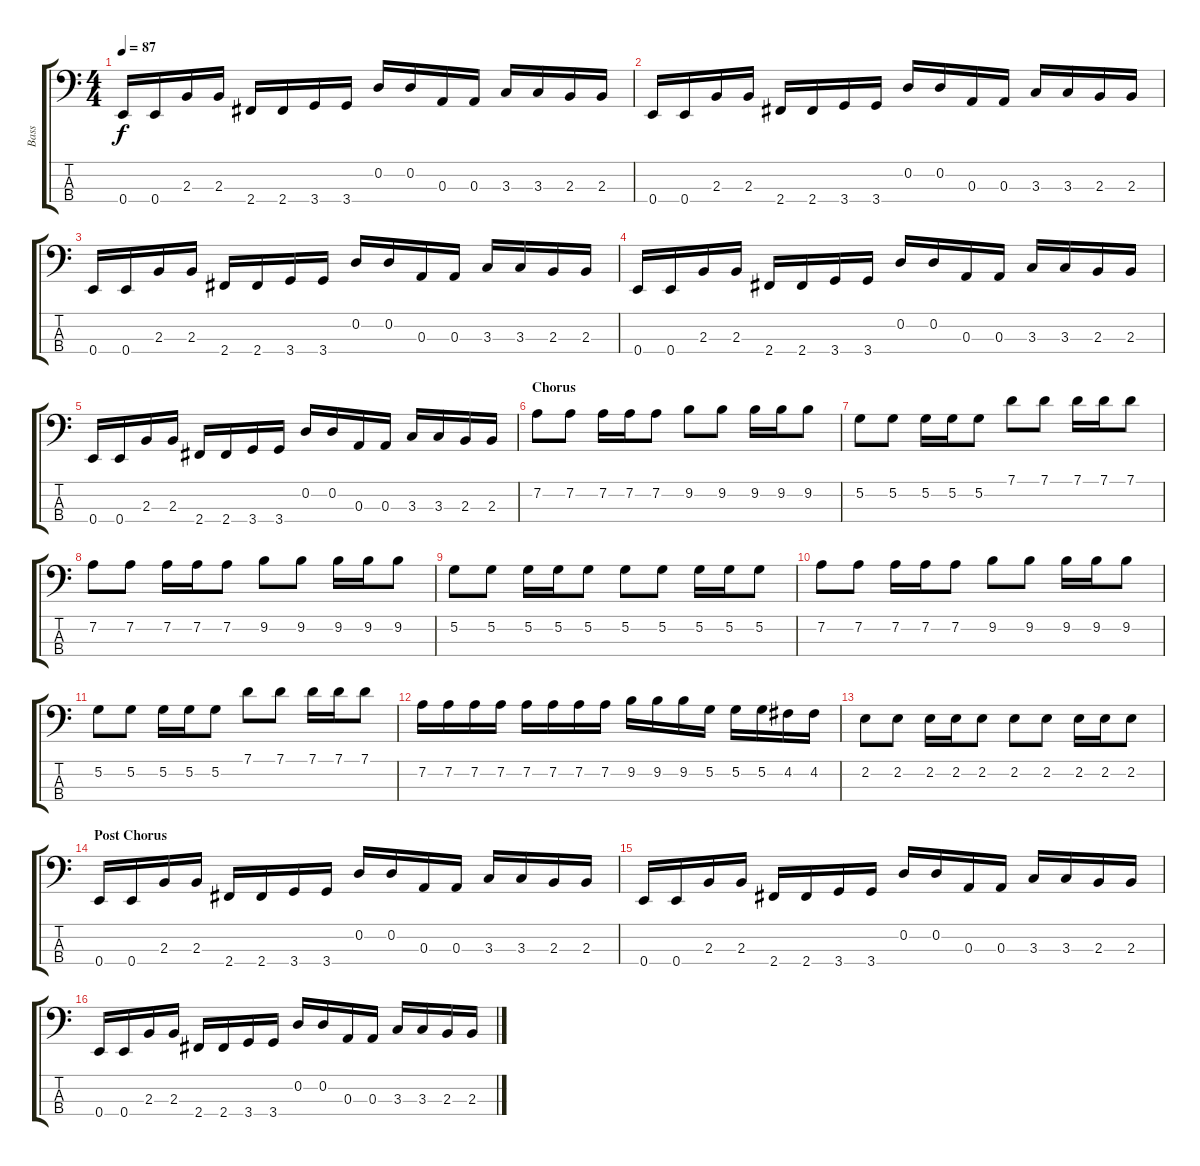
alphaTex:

\track ("Bass" "Bass") {instrument electricbasspick}
\staff {score tabs}
\tuning (G2 D2 A1 E1) {hide}
\ts (4 4)
\tempo 87
\clef f4
\ks c
0.4.16{dy f} 0.4.16 2.3.16 2.3.16 2.4.16 2.4.16 3.4.16 3.4.16 0.2.16 0.2.16 0.3.16 0.3.16 3.3.16 3.3.16 2.3.16 2.3.16 |
0.4.16 0.4.16 2.3.16 2.3.16 2.4.16 2.4.16 3.4.16 3.4.16 0.2.16 0.2.16 0.3.16 0.3.16 3.3.16 3.3.16 2.3.16 2.3.16 |
0.4.16 0.4.16 2.3.16 2.3.16 2.4.16 2.4.16 3.4.16 3.4.16 0.2.16 0.2.16 0.3.16 0.3.16 3.3.16 3.3.16 2.3.16 2.3.16 |
0.4.16 0.4.16 2.3.16 2.3.16 2.4.16 2.4.16 3.4.16 3.4.16 0.2.16 0.2.16 0.3.16 0.3.16 3.3.16 3.3.16 2.3.16 2.3.16 |
0.4.16 0.4.16 2.3.16 2.3.16 2.4.16 2.4.16 3.4.16 3.4.16 0.2.16 0.2.16 0.3.16 0.3.16 3.3.16 3.3.16 2.3.16 2.3.16 |
\section ("" "Chorus")
7.2.8 7.2.8 7.2.16 7.2.16 7.2.8 9.2.8 9.2.8 9.2.16 9.2.16 9.2.8 |
5.2.8 5.2.8 5.2.16 5.2.16 5.2.8 7.1.8 7.1.8 7.1.16 7.1.16 7.1.8 |
7.2.8 7.2.8 7.2.16 7.2.16 7.2.8 9.2.8 9.2.8 9.2.16 9.2.16 9.2.8 |
5.2.8 5.2.8 5.2.16 5.2.16 5.2.8 5.2.8 5.2.8 5.2.16 5.2.16 5.2.8 |
7.2.8 7.2.8 7.2.16 7.2.16 7.2.8 9.2.8 9.2.8 9.2.16 9.2.16 9.2.8 |
5.2.8 5.2.8 5.2.16 5.2.16 5.2.8 7.1.8 7.1.8 7.1.16 7.1.16 7.1.8 |
7.2.16 7.2.16 7.2.16 7.2.16 7.2.16 7.2.16 7.2.16 7.2.16 9.2.16 9.2.16 9.2.16 5.2.16 5.2.16 5.2.16 4.2.16 4.2.16 |
2.2.8 2.2.8 2.2.16 2.2.16 2.2.8 2.2.8 2.2.8 2.2.16 2.2.16 2.2.8 |
\section ("" "Post Chorus")
0.4.16 0.4.16 2.3.16 2.3.16 2.4.16 2.4.16 3.4.16 3.4.16 0.2.16 0.2.16 0.3.16 0.3.16 3.3.16 3.3.16 2.3.16 2.3.16 |
0.4.16 0.4.16 2.3.16 2.3.16 2.4.16 2.4.16 3.4.16 3.4.16 0.2.16 0.2.16 0.3.16 0.3.16 3.3.16 3.3.16 2.3.16 2.3.16 |
0.4.16 0.4.16 2.3.16 2.3.16 2.4.16 2.4.16 3.4.16 3.4.16 0.2.16 0.2.16 0.3.16 0.3.16 3.3.16 3.3.16 2.3.16 2.3.16
